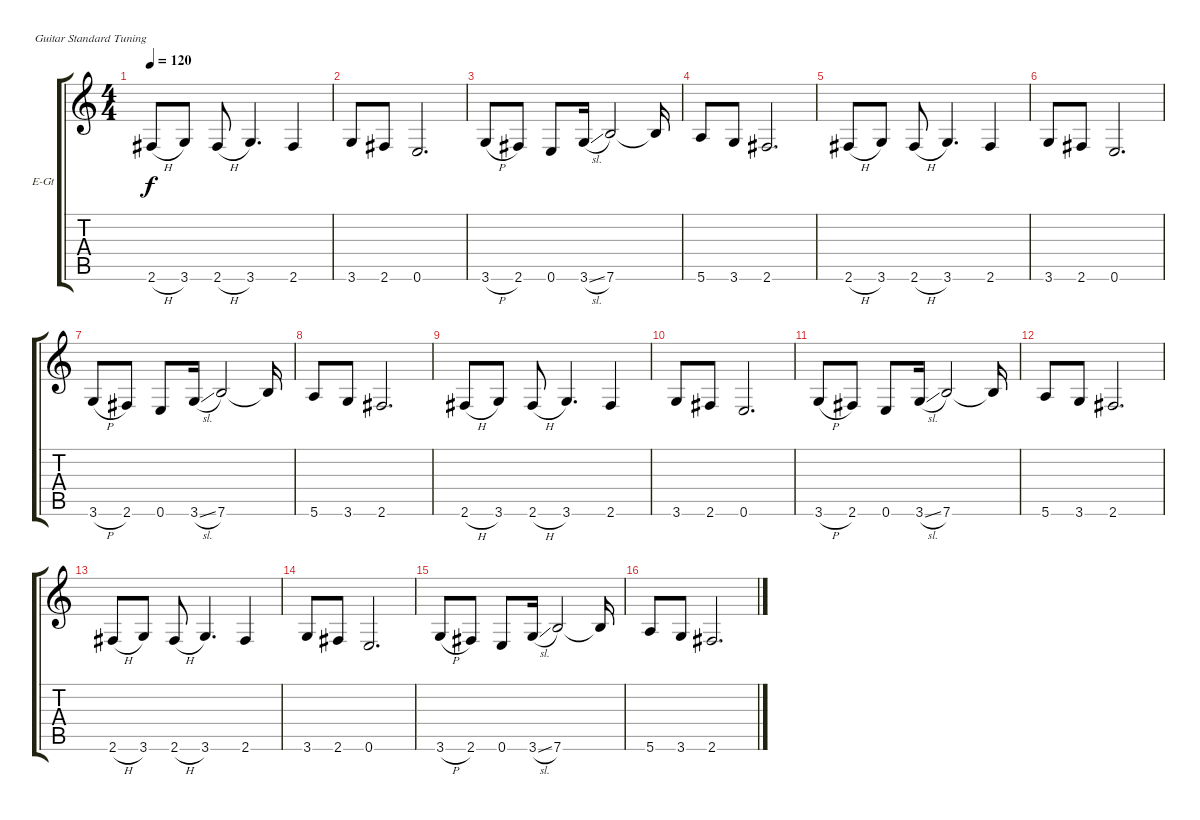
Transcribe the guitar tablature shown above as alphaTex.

\defaultSystemsLayout 4
\bracketExtendMode groupsimilarinstruments
\firstSystemTrackNameOrientation horizontal
\otherSystemsTrackNameOrientation horizontal
\track ("Extra Guitar #1" "E-Gt") {instrument distortionguitar}
\staff {score tabs}
\tuning (E4 B3 G3 D3 A2 E2)
\ts (4 4)
\tempo 120
\clef g2
\ks c
2.6{h}.8{dy f} 3.6.8 2.6{h}.8 3.6.4{d} 2.6.4 |
3.6.8 2.6.8 0.6.2{d} |
3.6{h}.8 2.6.8 0.6.8 3.6{sl}.16 7.6.2 7.6{t}.16 |
5.6.8 3.6.8 2.6.2{d} |
2.6{h}.8 3.6.8 2.6{h}.8 3.6.4{d} 2.6.4 |
3.6.8 2.6.8 0.6.2{d} |
3.6{h}.8 2.6.8 0.6.8 3.6{sl}.16 7.6.2 7.6{t}.16 |
5.6.8 3.6.8 2.6.2{d} |
2.6{h}.8 3.6.8 2.6{h}.8 3.6.4{d} 2.6.4 |
3.6.8 2.6.8 0.6.2{d} |
3.6{h}.8 2.6.8 0.6.8 3.6{sl}.16 7.6.2 7.6{t}.16 |
5.6.8 3.6.8 2.6.2{d} |
2.6{h}.8 3.6.8 2.6{h}.8 3.6.4{d} 2.6.4 |
3.6.8 2.6.8 0.6.2{d} |
3.6{h}.8 2.6.8 0.6.8 3.6{sl}.16 7.6.2 7.6{t}.16 |
5.6.8 3.6.8 2.6.2{d}
